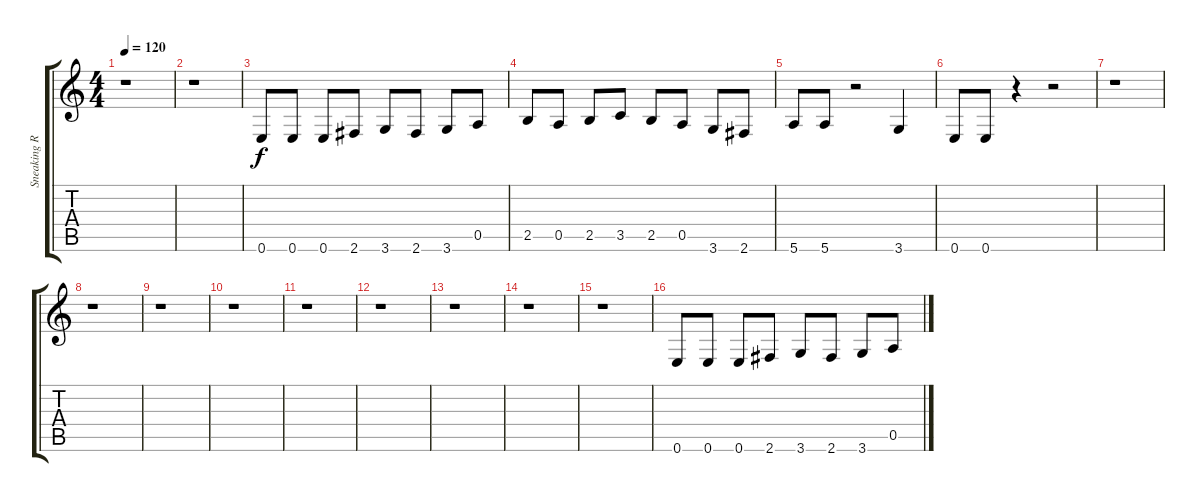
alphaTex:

\track ("Sneaking Relief" "Sneaking R") {instrument pizzicatostrings}
\staff {score tabs}
\tuning (E5 B4 G4 D4 A3 E3) {hide}
\ts (4 4)
\tempo 120
\clef g2
\ks c
r.1{dy f instrument pizzicatostrings} |
r.1 |
0.6.8 0.6.8 0.6.8 2.6.8 3.6.8 2.6.8 3.6.8 0.5.8 |
2.5.8 0.5.8 2.5.8 3.5.8 2.5.8 0.5.8 3.6.8 2.6.8 |
5.6.8 5.6.8 r.2 3.6.4 |
0.6.8 0.6.8 r.4 r.2 |
r.1 |
r.1 |
r.1 |
r.1 |
r.1 |
r.1 |
r.1 |
r.1 |
r.1 |
0.6.8 0.6.8 0.6.8 2.6.8 3.6.8 2.6.8 3.6.8 0.5.8
